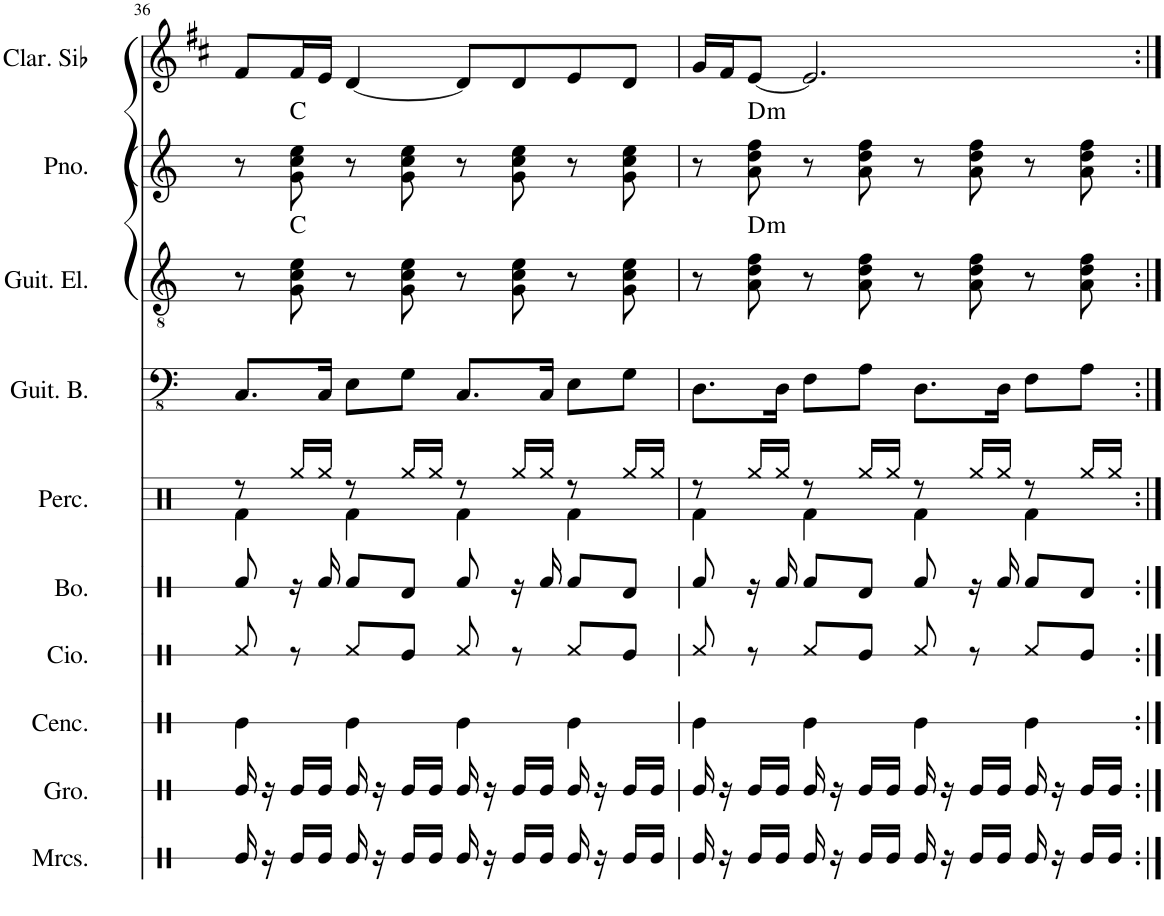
**kern	**kern	**kern	**kern	**kern	**kern	**kern	**kern	**harte	**kern	**harte	**kern
*part10	*part9	*part8	*part7	*part6	*part5	*part4	*part3	*part3	*part2	*part2	*part1
*staff10	*staff9	*staff8	*staff7	*staff6	*staff5	*staff4	*staff3	*	*staff2	*	*staff1
*I"Maracas	*I"Güiro	*I"Cencerro	*I"Congas	*I"Bongos	*I"Set de percusión	*I"Bajo eléctrico	*I"Guitarra eléctrica	*	*I"Piano	*	*I"Clarinette en Sib
*I'Mrcs.	*I'Gro.	*I'Cenc.	*	*I'Bo.	*I'Perc.	*	*I'Guit. El.	*	*I'Pno.	*	*I'Clar. Sib
!!LO:PB:g=z
*clefX	*clefX	*clefX	*clefX	*clefX	*clefX	*clefFv4	*clefGv2	*	*clefG2	*	*clefG2
*	*	*	*	*	*	*	*	*	*	*	*Trd1c2
*k[]	*k[]	*k[]	*k[]	*k[]	*k[]	*k[]	*k[]	*	*k[]	*	*k[f#c#]
*M4/4	*M4/4	*M4/4	*M4/4	*M4/4	*M4/4	*M4/4	*M4/4	*	*M4/4	*	*M4/4
=36	=36	=36	=36	=36	=36	=36	=36	=36	=36	=36	=36
*	*	*	*	*	*^	*	*	*	*	*	*
16Re/	16Re/	4Re\	8Rf/	8Rf/	8r	4Rf\	8.CC/L	8r	.	8r	.	8f#/L
16r	16r	.	.	.	.	.	.	.	.	.	.	.
16Re/LL	16Re/LL	.	8r	16r	16Rgg/LL	.	.	8G\ 8c\ 8e\	C:maj	8g\ 8cc\ 8ee\	C:maj	16f#/L
16Re/JJ	16Re/JJ	.	.	16Rf/	16Rgg/JJ	.	16CC/Jk	.	.	.	.	16e/JJ
16Re/	16Re/	4Re\	8Rf/L	8Rf/L	8r	4Rf\	8EE\L	8r	.	8r	.	[4d/
16r	16r	.	.	.	.	.	.	.	.	.	.	.
16Re/LL	16Re/LL	.	8Re/J	8Rd/J	16Rgg/LL	.	8GG\J	8G\ 8c\ 8e\	.	8g\ 8cc\ 8ee\	.	.
16Re/JJ	16Re/JJ	.	.	.	16Rgg/JJ	.	.	.	.	.	.	.
16Re/	16Re/	4Re\	8Rf/	8Rf/	8r	4Rf\	8.CC/L	8r	.	8r	.	8d/L]
16r	16r	.	.	.	.	.	.	.	.	.	.	.
16Re/LL	16Re/LL	.	8r	16r	16Rgg/LL	.	.	8G\ 8c\ 8e\	.	8g\ 8cc\ 8ee\	.	8d/
16Re/JJ	16Re/JJ	.	.	16Rf/	16Rgg/JJ	.	16CC/Jk	.	.	.	.	.
16Re/	16Re/	4Re\	8Rf/L	8Rf/L	8r	4Rf\	8EE\L	8r	.	8r	.	8e/
16r	16r	.	.	.	.	.	.	.	.	.	.	.
16Re/LL	16Re/LL	.	8Re/J	8Rd/J	16Rgg/LL	.	8GG\J	8G\ 8c\ 8e\	.	8g\ 8cc\ 8ee\	.	8d/J
16Re/JJ	16Re/JJ	.	.	.	16Rgg/JJ	.	.	.	.	.	.	.
=37	=37	=37	=37	=37	=37	=37	=37	=37	=37	=37	=37	=37
16Re/	16Re/	4Re\	8Rf/	8Rf/	8r	4Rf\	8.DD\L	8r	.	8r	.	16g/LL
16r	16r	.	.	.	.	.	.	.	.	.	.	16f#/J
!	!	!	!	!	!	!	!	!	!LO:H:kt=m	!	!LO:H:kt=m	!
16Re/LL	16Re/LL	.	8r	16r	16Rgg/LL	.	.	8A\ 8d\ 8f\	D:min	8a\ 8dd\ 8ff\	D:min	[8e/J
16Re/JJ	16Re/JJ	.	.	16Rf/	16Rgg/JJ	.	16DD\Jk	.	.	.	.	.
16Re/	16Re/	4Re\	8Rf/L	8Rf/L	8r	4Rf\	8FF\L	8r	.	8r	.	2.e/]
16r	16r	.	.	.	.	.	.	.	.	.	.	.
16Re/LL	16Re/LL	.	8Re/J	8Rd/J	16Rgg/LL	.	8AA\J	8A\ 8d\ 8f\	.	8a\ 8dd\ 8ff\	.	.
16Re/JJ	16Re/JJ	.	.	.	16Rgg/JJ	.	.	.	.	.	.	.
16Re/	16Re/	4Re\	8Rf/	8Rf/	8r	4Rf\	8.DD\L	8r	.	8r	.	.
16r	16r	.	.	.	.	.	.	.	.	.	.	.
16Re/LL	16Re/LL	.	8r	16r	16Rgg/LL	.	.	8A\ 8d\ 8f\	.	8a\ 8dd\ 8ff\	.	.
16Re/JJ	16Re/JJ	.	.	16Rf/	16Rgg/JJ	.	16DD\Jk	.	.	.	.	.
16Re/	16Re/	4Re\	8Rf/L	8Rf/L	8r	4Rf\	8FF\L	8r	.	8r	.	.
16r	16r	.	.	.	.	.	.	.	.	.	.	.
16Re/LL	16Re/LL	.	8Re/J	8Rd/J	16Rgg/LL	.	8AA\J	8A\ 8d\ 8f\	.	8a\ 8dd\ 8ff\	.	.
16Re/JJ	16Re/JJ	.	.	.	16Rgg/JJ	.	.	.	.	.	.	.
*	*	*	*	*	*v	*v	*	*	*	*	*	*
=:|!	=:|!	=:|!	=:|!	=:|!	=:|!	=:|!	=:|!	=:|!	=:|!	=:|!	=:|!
*-	*-	*-	*-	*-	*-	*-	*-	*-	*-	*-	*-
